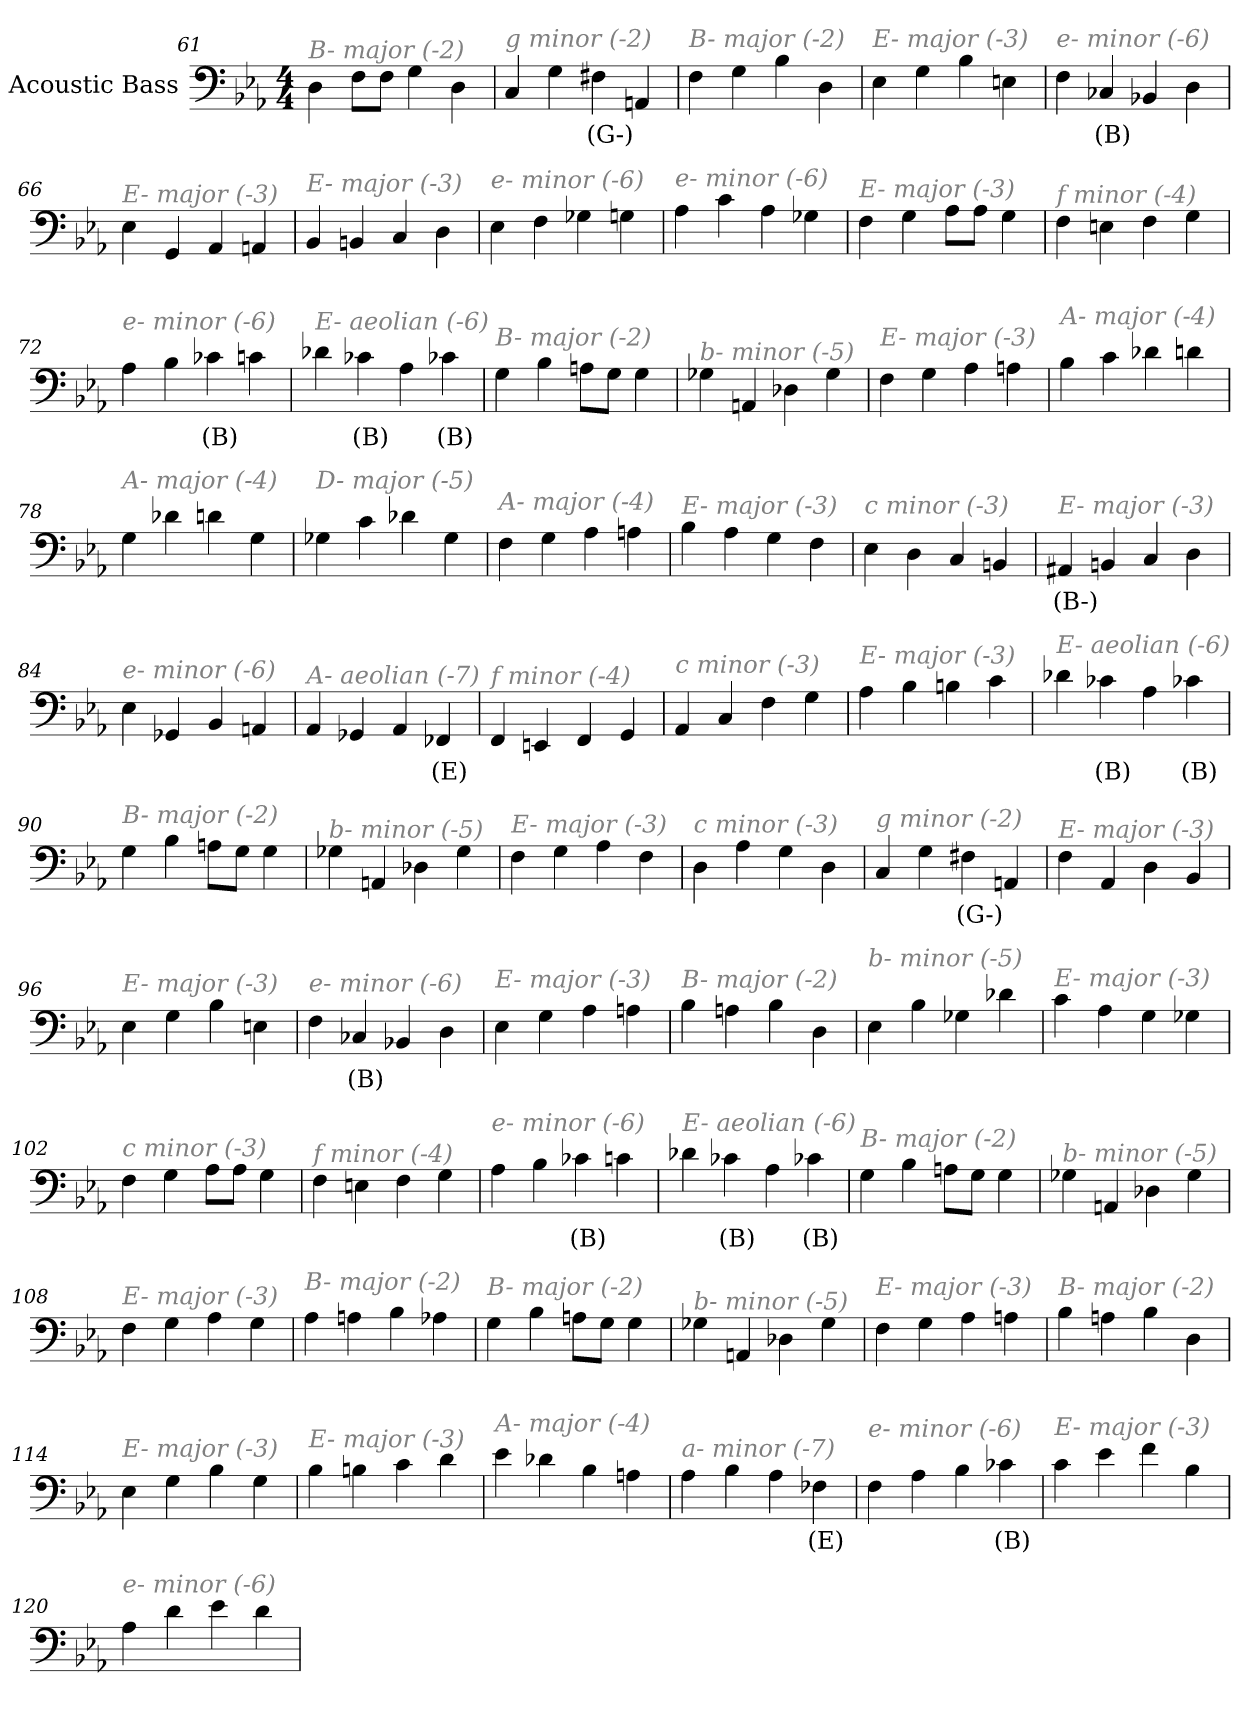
**kern	**text
*part1	*part1
*staff1	*staff1
*I"Acoustic Bass	*
*clefF4	*
*ITrd7c12	*
*k[b-e-a-]	*
*E-:	*
*M4/4	*
=61	=61
!LO:TX:i:color=#808080:t=B- major (-2)	!
4DD	.
8FFL	.
8FFJ	.
4GG	.
4DD	.
=62	=62
!LO:TX:i:color=#808080:t=g minor (-2)	!
4CC	.
4GG	.
4FF#Xi	(G-)
4AAAn	.
=63	=63
!LO:TX:i:color=#808080:t=B- major (-2)	!
4FF	.
4GG	.
4BB-	.
4DD	.
=64	=64
!LO:TX:i:color=#808080:t=E- major (-3)	!
4EE-	.
4GG	.
4BB-	.
4EEn	.
=65	=65
!LO:TX:i:color=#808080:t=e- minor (-6)	!
4FF	.
4CC-Xi	(B)
4BBB-X	.
4DD	.
=66	=66
!LO:TX:i:color=#808080:t=E- major (-3)	!
4EE-	.
4GGG	.
4AAA-	.
4AAAn	.
=67	=67
!LO:TX:i:color=#808080:t=E- major (-3)	!
4BBB-	.
4BBBn	.
4CC	.
4DD	.
=68	=68
!LO:TX:i:color=#808080:t=e- minor (-6)	!
4EE-	.
4FF	.
4GG-X	.
4GGn	.
=69	=69
!LO:TX:i:color=#808080:t=e- minor (-6)	!
4AA-	.
4C	.
4AA-	.
4GG-X	.
=70	=70
!LO:TX:i:color=#808080:t=E- major (-3)	!
4FF	.
4GG	.
8AA-L	.
8AA-J	.
4GG	.
=71	=71
!LO:TX:i:color=#808080:t=f minor (-4)	!
4FF	.
4EEn	.
4FF	.
4GG	.
=72	=72
!LO:TX:i:color=#808080:t=e- minor (-6)	!
4AA-	.
4BB-	.
4C-Xi	(B)
4C	.
=73	=73
!LO:TX:i:color=#808080:t=E- aeolian (-6)	!
4D-X	.
4C-Xi	(B)
4AA-	.
4C-Xi	(B)
=74	=74
!LO:TX:i:color=#808080:t=B- major (-2)	!
4GG	.
4BB-	.
8AAnL	.
8GGJ	.
4GG	.
=75	=75
!LO:TX:i:color=#808080:t=b- minor (-5)	!
4GG-X	.
4AAAn	.
4DD-X	.
4GG-	.
=76	=76
!LO:TX:i:color=#808080:t=E- major (-3)	!
4FF	.
4GG	.
4AA-	.
4AAn	.
=77	=77
!LO:TX:i:color=#808080:t=A- major (-4)	!
4BB-	.
4C	.
4D-X	.
4Dn	.
=78	=78
!LO:TX:i:color=#808080:t=A- major (-4)	!
4GG	.
4D-X	.
4Dn	.
4GG	.
=79	=79
!LO:TX:i:color=#808080:t=D- major (-5)	!
4GG-X	.
4C	.
4D-X	.
4GG-	.
=80	=80
!LO:TX:i:color=#808080:t=A- major (-4)	!
4FF	.
4GG	.
4AA-	.
4AAn	.
=81	=81
!LO:TX:i:color=#808080:t=E- major (-3)	!
4BB-	.
4AA-	.
4GG	.
4FF	.
=82	=82
!LO:TX:i:color=#808080:t=c minor (-3)	!
4EE-	.
4DD	.
4CC	.
4BBBn	.
=83	=83
!LO:TX:i:color=#808080:t=E- major (-3)	!
4AAA#Xj	(B-)
4BBBn	.
4CC	.
4DD	.
=84	=84
!LO:TX:i:color=#808080:t=e- minor (-6)	!
4EE-	.
4GGG-X	.
4BBB-	.
4AAAn	.
=85	=85
!LO:TX:i:color=#808080:t=A- aeolian (-7)	!
4AAA-	.
4GGG-X	.
4AAA-	.
4FFF-Xi	(E)
=86	=86
!LO:TX:i:color=#808080:t=f minor (-4)	!
4FFF	.
4EEEn	.
4FFF	.
4GGG	.
=87	=87
!LO:TX:i:color=#808080:t=c minor (-3)	!
4AAA-	.
4CC	.
4FF	.
4GG	.
=88	=88
!LO:TX:i:color=#808080:t=E- major (-3)	!
4AA-	.
4BB-	.
4BBn	.
4C	.
=89	=89
!LO:TX:i:color=#808080:t=E- aeolian (-6)	!
4D-X	.
4C-Xi	(B)
4AA-	.
4C-Xi	(B)
=90	=90
!LO:TX:i:color=#808080:t=B- major (-2)	!
4GG	.
4BB-	.
8AAnL	.
8GGJ	.
4GG	.
=91	=91
!LO:TX:i:color=#808080:t=b- minor (-5)	!
4GG-X	.
4AAAn	.
4DD-X	.
4GG-	.
=92	=92
!LO:TX:i:color=#808080:t=E- major (-3)	!
4FF	.
4GG	.
4AA-	.
4FF	.
=93	=93
!LO:TX:i:color=#808080:t=c minor (-3)	!
4DD	.
4AA-	.
4GG	.
4DD	.
=94	=94
!LO:TX:i:color=#808080:t=g minor (-2)	!
4CC	.
4GG	.
4FF#Xi	(G-)
4AAAn	.
=95	=95
!LO:TX:i:color=#808080:t=E- major (-3)	!
4FF	.
4AAA-	.
4DD	.
4BBB-	.
=96	=96
!LO:TX:i:color=#808080:t=E- major (-3)	!
4EE-	.
4GG	.
4BB-	.
4EEn	.
=97	=97
!LO:TX:i:color=#808080:t=e- minor (-6)	!
4FF	.
4CC-Xi	(B)
4BBB-X	.
4DD	.
=98	=98
!LO:TX:i:color=#808080:t=E- major (-3)	!
4EE-	.
4GG	.
4AA-	.
4AAn	.
=99	=99
!LO:TX:i:color=#808080:t=B- major (-2)	!
4BB-	.
4AAn	.
4BB-	.
4DD	.
=100	=100
!LO:TX:i:color=#808080:t=b- minor (-5)	!
4EE-	.
4BB-	.
4GG-X	.
4D-X	.
=101	=101
!LO:TX:i:color=#808080:t=E- major (-3)	!
4C	.
4AA-	.
4GG	.
4GG-X	.
=102	=102
!LO:TX:i:color=#808080:t=c minor (-3)	!
4FF	.
4GG	.
8AA-L	.
8AA-J	.
4GG	.
=103	=103
!LO:TX:i:color=#808080:t=f minor (-4)	!
4FF	.
4EEn	.
4FF	.
4GG	.
=104	=104
!LO:TX:i:color=#808080:t=e- minor (-6)	!
4AA-	.
4BB-	.
4C-Xi	(B)
4C	.
=105	=105
!LO:TX:i:color=#808080:t=E- aeolian (-6)	!
4D-X	.
4C-Xi	(B)
4AA-	.
4C-Xi	(B)
=106	=106
!LO:TX:i:color=#808080:t=B- major (-2)	!
4GG	.
4BB-	.
8AAnL	.
8GGJ	.
4GG	.
=107	=107
!LO:TX:i:color=#808080:t=b- minor (-5)	!
4GG-X	.
4AAAn	.
4DD-X	.
4GG-	.
=108	=108
!LO:TX:i:color=#808080:t=E- major (-3)	!
4FF	.
4GG	.
4AA-	.
4GG	.
=109	=109
!LO:TX:i:color=#808080:t=B- major (-2)	!
4AA-	.
4AAn	.
4BB-	.
4AA-X	.
=110	=110
!LO:TX:i:color=#808080:t=B- major (-2)	!
4GG	.
4BB-	.
8AAnL	.
8GGJ	.
4GG	.
=111	=111
!LO:TX:i:color=#808080:t=b- minor (-5)	!
4GG-X	.
4AAAn	.
4DD-X	.
4GG-	.
=112	=112
!LO:TX:i:color=#808080:t=E- major (-3)	!
4FF	.
4GG	.
4AA-	.
4AAn	.
=113	=113
!LO:TX:i:color=#808080:t=B- major (-2)	!
4BB-	.
4AAn	.
4BB-	.
4DD	.
=114	=114
!LO:TX:i:color=#808080:t=E- major (-3)	!
4EE-	.
4GG	.
4BB-	.
4GG	.
=115	=115
!LO:TX:i:color=#808080:t=E- major (-3)	!
4BB-	.
4BBn	.
4C	.
4D	.
=116	=116
!LO:TX:i:color=#808080:t=A- major (-4)	!
4E-	.
4D-X	.
4BB-	.
4AAn	.
=117	=117
!LO:TX:i:color=#808080:t=a- minor (-7)	!
4AA-	.
4BB-	.
4AA-	.
4FF-Xi	(E)
=118	=118
!LO:TX:i:color=#808080:t=e- minor (-6)	!
4FF	.
4AA-	.
4BB-	.
4C-Xi	(B)
=119	=119
!LO:TX:i:color=#808080:t=E- major (-3)	!
4C	.
4E-	.
4F	.
4BB-	.
=120	=120
!LO:TX:i:color=#808080:t=e- minor (-6)	!
4AA-	.
4D	.
4E-	.
4D	.
=	=
*-	*-
